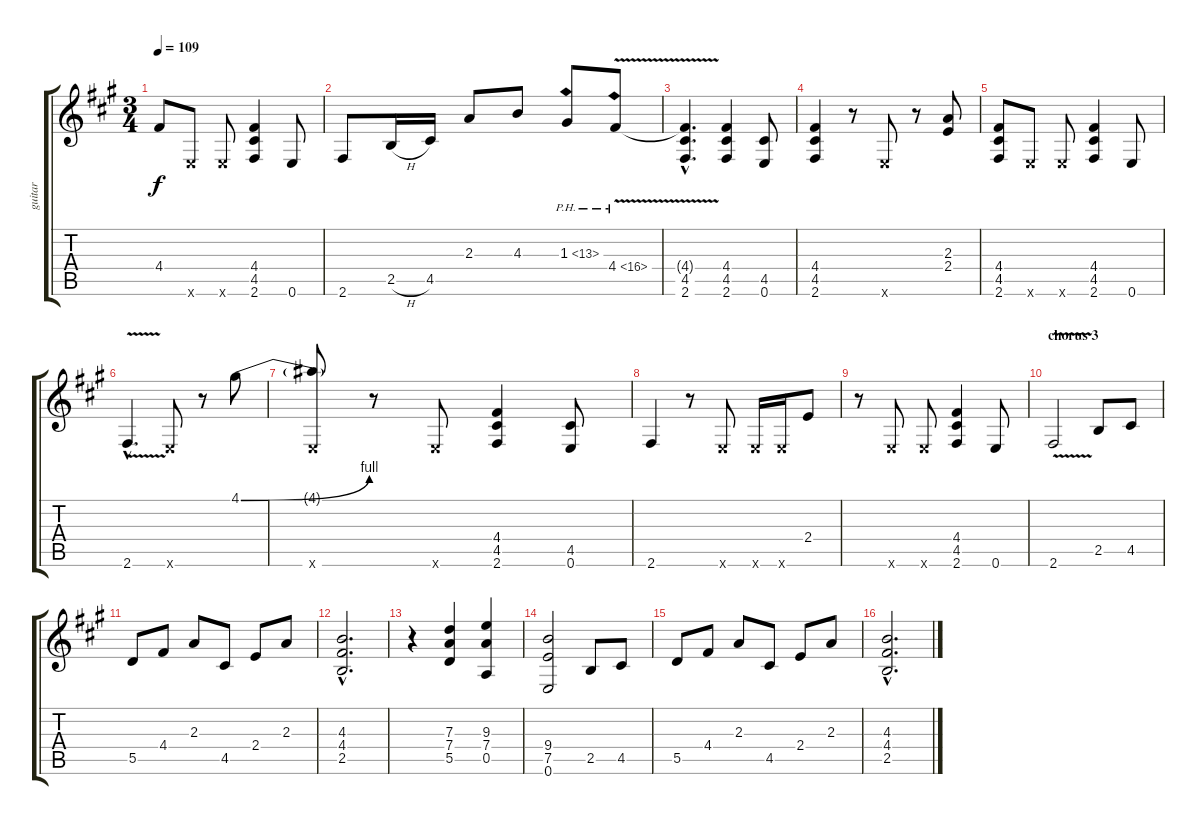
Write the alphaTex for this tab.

\track ("guitar" "guitar") {instrument distortionguitar}
\staff {score tabs}
\tuning (E4 B3 G3 D3 A2 E2) {hide}
\ts (3 4)
\tempo 109
\clef g2
\ks a
4.4.8{dy f} 0.6{x}.8 0.6{x}.8 (4.4 4.5 2.6).4 0.6.8 |
2.6.8 2.5{h}.16 4.5.16 2.3.8 4.3.8 1.3{ph 12}.8 4.4{ph 12 v}.8 |
(4.4{hac t} 4.5{hac} 2.6{hac}).4{d} (4.4 4.5 2.6).4 (4.5 0.6).8 |
(4.4 4.5 2.6).4 r.8 0.6{x}.8 r.8 (2.3 2.4).8 |
(4.4 4.5 2.6).8 0.6{x}.8 0.6{x}.8 (4.4 4.5 2.6).4 0.6.8 |
2.6{v hac}.4{d} 0.6{x}.8 r.8 4.1{be (bend 0 0 60 4)}.8 |
(4.1{t} 0.6{x}).8 r.8 0.6{x}.8 (4.4 4.5 2.6).4 (4.5 0.6).8 |
2.6.4 r.8 0.6{x}.8 0.6{x}.16 0.6{x}.16 2.4.8 |
r.8 0.6{x}.8 0.6{x}.8 (4.4 4.5 2.6).4 0.6.8 |
\section ("" "chorus 3")
2.6{v}.2 2.5.8 4.5.8 |
5.5.8 4.4.8 2.3.8 4.5.8 2.4.8 2.3.8 |
(4.3{hac} 4.4{hac} 2.5{hac}).2{d} |
r.4 (7.3 7.4 5.5).4 (9.3 7.4 0.5).4 |
(9.4 7.5 0.6).2 2.5.8 4.5.8 |
5.5.8 4.4.8 2.3.8 4.5.8 2.4.8 2.3.8 |
(4.3{hac} 4.4{hac} 2.5{hac}).2{d}
